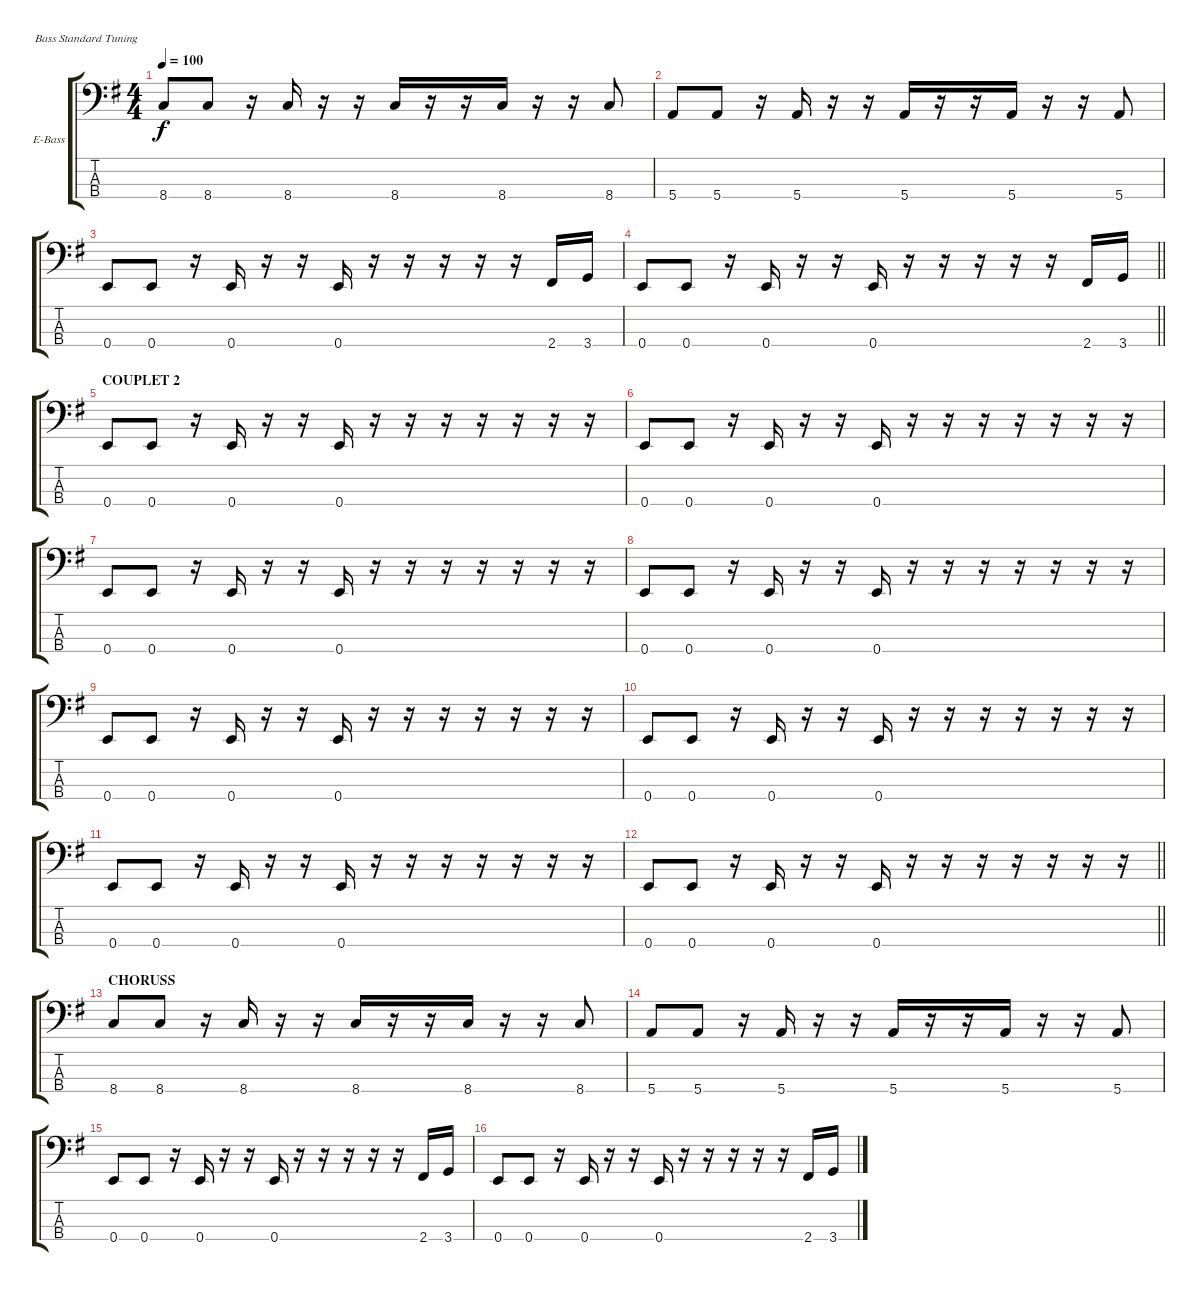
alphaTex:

\bracketExtendMode groupsimilarinstruments
\firstSystemTrackNameOrientation horizontal
\otherSystemsTrackNameOrientation horizontal
\track ("Bass" "E-Bass") {instrument electricbassfinger}
\staff {score tabs}
\tuning (G2 D2 A1 E1)
\ts (4 4)
\tempo 100
\clef f4
\ks eminor
8.4.8{dy f} 8.4.8 r.16 8.4.16 r.16 r.16 8.4.16 r.16 r.16 8.4.16 r.16 r.16 8.4.8 |
5.4.8 5.4.8 r.16 5.4.16 r.16 r.16 5.4.16 r.16 r.16 5.4.16 r.16 r.16 5.4.8 |
0.4.8 0.4.8 r.16 0.4.16 r.16 r.16 0.4.16 r.16 r.16 r.16 r.16 r.16 2.4.16 3.4.16 |
\barLineRight lightlight
0.4.8 0.4.8 r.16 0.4.16 r.16 r.16 0.4.16 r.16 r.16 r.16 r.16 r.16 2.4.16 3.4.16 |
\section ("" "COUPLET 2")
0.4.8 0.4.8 r.16 0.4.16 r.16 r.16 0.4.16 r.16 r.16 r.16 r.16 r.16 r.16 r.16 |
0.4.8 0.4.8 r.16 0.4.16 r.16 r.16 0.4.16 r.16 r.16 r.16 r.16 r.16 r.16 r.16 |
0.4.8 0.4.8 r.16 0.4.16 r.16 r.16 0.4.16 r.16 r.16 r.16 r.16 r.16 r.16 r.16 |
0.4.8 0.4.8 r.16 0.4.16 r.16 r.16 0.4.16 r.16 r.16 r.16 r.16 r.16 r.16 r.16 |
0.4.8 0.4.8 r.16 0.4.16 r.16 r.16 0.4.16 r.16 r.16 r.16 r.16 r.16 r.16 r.16 |
0.4.8 0.4.8 r.16 0.4.16 r.16 r.16 0.4.16 r.16 r.16 r.16 r.16 r.16 r.16 r.16 |
0.4.8 0.4.8 r.16 0.4.16 r.16 r.16 0.4.16 r.16 r.16 r.16 r.16 r.16 r.16 r.16 |
\barLineRight lightlight
0.4.8 0.4.8 r.16 0.4.16 r.16 r.16 0.4.16 r.16 r.16 r.16 r.16 r.16 r.16 r.16 |
\section ("" "CHORUSS")
8.4.8 8.4.8 r.16 8.4.16 r.16 r.16 8.4.16 r.16 r.16 8.4.16 r.16 r.16 8.4.8 |
5.4.8 5.4.8 r.16 5.4.16 r.16 r.16 5.4.16 r.16 r.16 5.4.16 r.16 r.16 5.4.8 |
0.4.8 0.4.8 r.16 0.4.16 r.16 r.16 0.4.16 r.16 r.16 r.16 r.16 r.16 2.4.16 3.4.16 |
0.4.8 0.4.8 r.16 0.4.16 r.16 r.16 0.4.16 r.16 r.16 r.16 r.16 r.16 2.4.16 3.4.16
